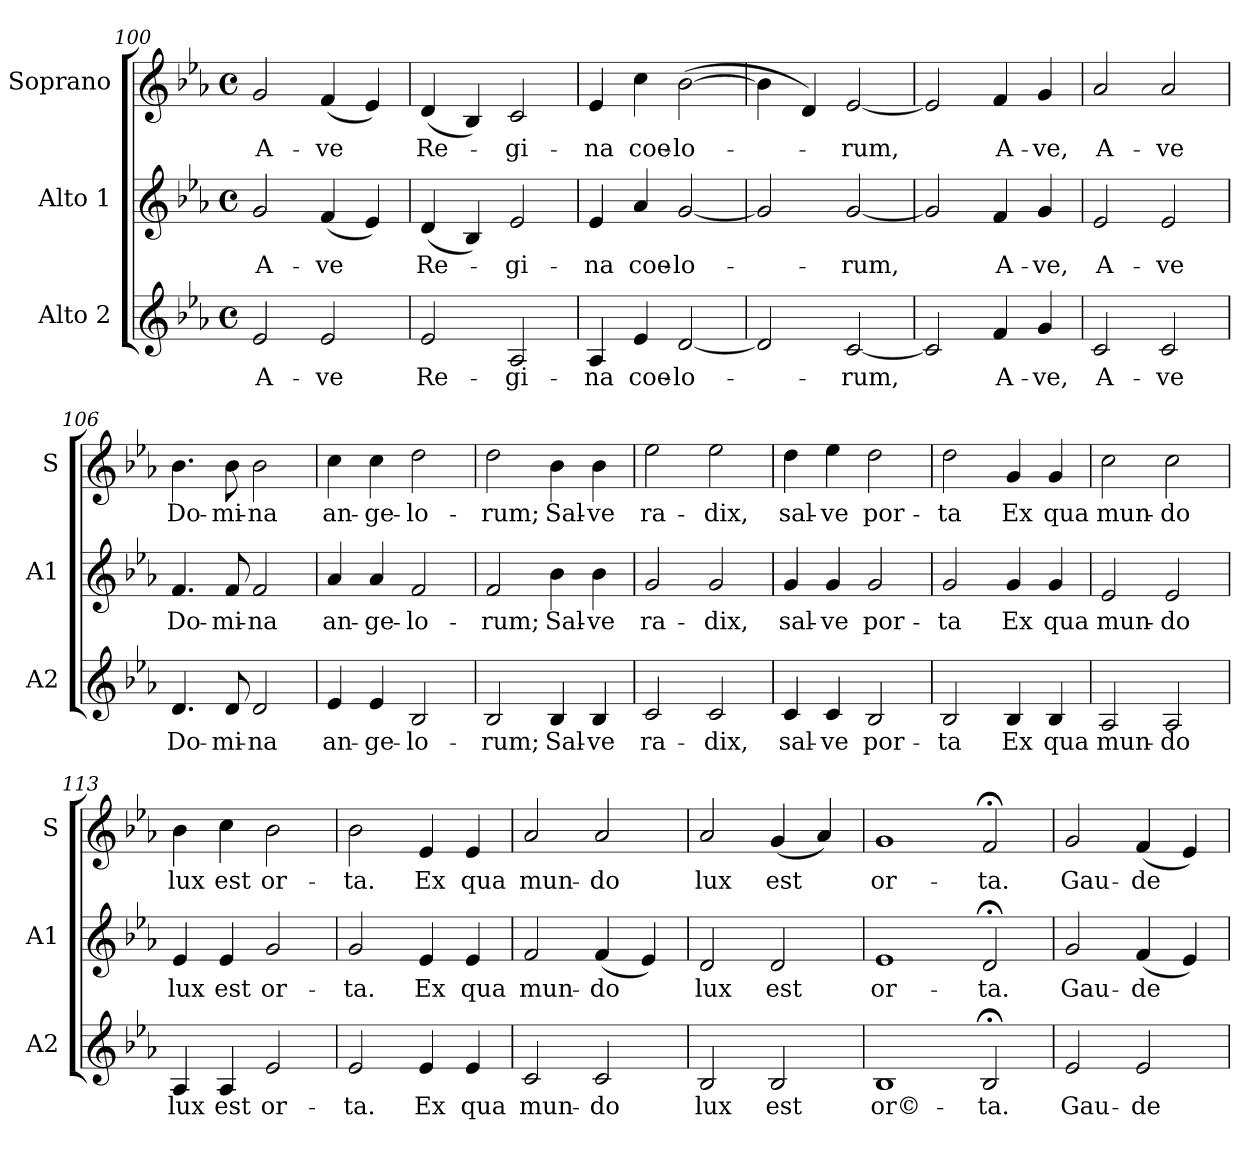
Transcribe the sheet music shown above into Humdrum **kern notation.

**kern	**text	**kern	**text	**kern	**text
*part3	*part3	*part2	*part2	*part1	*part1
*staff3	*staff3	*staff2	*staff2	*staff1	*staff1
*I"Alto 2	*	*I"Alto 1	*	*I"Soprano	*
*I'A2	*	*I'A1	*	*I'S	*
*clefG2	*	*clefG2	*	*clefG2	*
*k[b-e-a-]	*	*k[b-e-a-]	*	*k[b-e-a-]	*
*E-:	*	*E-:	*	*E-:	*
*M4/4	*	*M4/4	*	*M4/4	*
*met(c)	*	*met(c)	*	*met(c)	*
=100	=100	=100	=100	=100	=100
!	!LO:LY:b	!	!LO:LY:b	!	!LO:LY:b
2e-/	A-	2g/	A-	2g/	A-
!	!LO:LY:b	!	!LO:LY:b	!	!LO:LY:b
2e-/	-ve	(<4f/	-ve	(<4f/	-ve
.	.	4e-/)	.	4e-/)	.
=101	=101	=101	=101	=101	=101
!	!LO:LY:b	!	!LO:LY:b	!	!LO:LY:b
2e-/	Re-	(<4d/	Re-	(<4d/	Re-
.	.	4B-/)	.	4B-/)	.
!	!LO:LY:b	!	!LO:LY:b	!	!LO:LY:b
2A-/	-gi-	2e-/	-gi-	2c/	-gi-
=102	=102	=102	=102	=102	=102
!	!LO:LY:b	!	!LO:LY:b	!	!LO:LY:b
4A-/	-na	4e-/	-na	4e-/	-na
!	!LO:LY:b	!	!LO:LY:b	!	!LO:LY:b
4e-/	coe-	4a-/	coe-	4cc\	coe-
!	!LO:LY:b	!	!LO:LY:b	!	!LO:LY:b
[<2d/	-lo-	[<2g/	-lo-	(>[>2b-\	-lo-
=103	=103	=103	=103	=103	=103
2d/]	.	2g/]	.	4b-\]	.
.	.	.	.	4d/)	.
!	!LO:LY:b	!	!LO:LY:b	!	!LO:LY:b
[<2c/	-rum,	[<2g/	-rum,	[<2e-/	-rum,
=104	=104	=104	=104	=104	=104
2c/]	.	2g/]	.	2e-/]	.
!	!LO:LY:b	!	!LO:LY:b	!	!LO:LY:b
4f/	A-	4f/	A-	4f/	A-
!	!LO:LY:b	!	!LO:LY:b	!	!LO:LY:b
4g/	-ve,	4g/	-ve,	4g/	-ve,
!!LO:LB:g=z
=105	=105	=105	=105	=105	=105
!	!LO:LY:b	!	!LO:LY:b	!	!LO:LY:b
2c/	A-	2e-/	A-	2a-/	A-
!	!LO:LY:b	!	!LO:LY:b	!	!LO:LY:b
2c/	-ve	2e-/	-ve	2a-/	-ve
=106	=106	=106	=106	=106	=106
!	!LO:LY:b	!	!LO:LY:b	!	!LO:LY:b
4.d/	Do-	4.f/	Do-	4.b-\	Do-
!	!LO:LY:b	!	!LO:LY:b	!	!LO:LY:b
8d/	-mi-	8f/	-mi-	8b-\	-mi-
!	!LO:LY:b	!	!LO:LY:b	!	!LO:LY:b
2d/	-na	2f/	-na	2b-\	-na
=107	=107	=107	=107	=107	=107
!	!LO:LY:b	!	!LO:LY:b	!	!LO:LY:b
4e-/	an-	4a-/	an-	4cc\	an-
!	!LO:LY:b	!	!LO:LY:b	!	!LO:LY:b
4e-/	-ge-	4a-/	-ge-	4cc\	-ge-
!	!LO:LY:b	!	!LO:LY:b	!	!LO:LY:b
2B-/	-lo-	2f/	-lo-	2dd\	-lo-
=108	=108	=108	=108	=108	=108
!	!LO:LY:b	!	!LO:LY:b	!	!LO:LY:b
2B-/	-rum;	2f/	-rum;	2dd\	-rum;
!	!LO:LY:b	!	!LO:LY:b	!	!LO:LY:b
4B-/	Sal-	4b-\	Sal-	4b-\	Sal-
!	!LO:LY:b	!	!LO:LY:b	!	!LO:LY:b
4B-/	-ve	4b-\	-ve	4b-\	-ve
=109	=109	=109	=109	=109	=109
!	!LO:LY:b	!	!LO:LY:b	!	!LO:LY:b
2c/	ra-	2g/	ra-	2ee-\	ra-
!	!LO:LY:b	!	!LO:LY:b	!	!LO:LY:b
2c/	-dix,	2g/	-dix,	2ee-\	-dix,
!!LO:LB:g=z
=110	=110	=110	=110	=110	=110
!	!LO:LY:b	!	!LO:LY:b	!	!LO:LY:b
4c/	sal-	4g/	sal-	4dd\	sal-
!	!LO:LY:b	!	!LO:LY:b	!	!LO:LY:b
4c/	-ve	4g/	-ve	4ee-\	-ve
!	!LO:LY:b	!	!LO:LY:b	!	!LO:LY:b
2B-/	por-	2g/	por-	2dd\	por-
=111	=111	=111	=111	=111	=111
!	!LO:LY:b	!	!LO:LY:b	!	!LO:LY:b
2B-/	-ta	2g/	-ta	2dd\	-ta
!	!LO:LY:b	!	!LO:LY:b	!	!LO:LY:b
4B-/	Ex	4g/	Ex	4g/	Ex
!	!LO:LY:b	!	!LO:LY:b	!	!LO:LY:b
4B-/	qua	4g/	qua	4g/	qua
=112	=112	=112	=112	=112	=112
!	!LO:LY:b	!	!LO:LY:b	!	!LO:LY:b
2A-/	mun-	2e-/	mun-	2cc\	mun-
!	!LO:LY:b	!	!LO:LY:b	!	!LO:LY:b
2A-/	-do	2e-/	-do	2cc\	-do
=113	=113	=113	=113	=113	=113
!	!LO:LY:b	!	!LO:LY:b	!	!LO:LY:b
4A-/	lux	4e-/	lux	4b-\	lux
!	!LO:LY:b	!	!LO:LY:b	!	!LO:LY:b
4A-/	est	4e-/	est	4cc\	est
!	!LO:LY:b	!	!LO:LY:b	!	!LO:LY:b
2e-/	or-	2g/	or-	2b-\	or-
=114	=114	=114	=114	=114	=114
!	!LO:LY:b	!	!LO:LY:b	!	!LO:LY:b
2e-/	-ta.	2g/	-ta.	2b-\	-ta.
!	!LO:LY:b	!	!LO:LY:b	!	!LO:LY:b
4e-/	Ex	4e-/	Ex	4e-/	Ex
!	!LO:LY:b	!	!LO:LY:b	!	!LO:LY:b
4e-/	qua	4e-/	qua	4e-/	qua
!!LO:LB:g=z
=115	=115	=115	=115	=115	=115
!	!LO:LY:b	!	!LO:LY:b	!	!LO:LY:b
2c/	mun-	2f/	mun-	2a-/	mun-
!	!LO:LY:b	!	!LO:LY:b	!	!LO:LY:b
2c/	-do	(<4f/	-do	2a-/	-do
.	.	4e-/)	.	.	.
=116	=116	=116	=116	=116	=116
!	!LO:LY:b	!	!LO:LY:b	!	!LO:LY:b
2B-/	lux	2d/	lux	2a-/	lux
!	!LO:LY:b	!	!LO:LY:b	!	!LO:LY:b
2B-/	est	2d/	est	(<4g/	est
.	.	.	.	4a-/)	.
=117	=117	=117	=117	=117	=117
!	!LO:LY:b	!	!LO:LY:b	!	!LO:LY:b
1B-	or©-	1e-	or-	1g	or-
!	!LO:LY:b	!	!LO:LY:b	!	!LO:LY:b
2B-;/	-ta.	2d;/	-ta.	2f;/	-ta.
=118	=118	=118	=118	=118	=118
!	!LO:LY:b	!	!LO:LY:b	!	!LO:LY:b
2e-/	Gau-	2g/	Gau-	2g/	Gau-
!	!LO:LY:b	!	!LO:LY:b	!	!LO:LY:b
2e-/	-de	(<4f/	-de	(<4f/	-de
.	.	4e-/)	.	4e-/)	.
=	=	=	=	=	=
*-	*-	*-	*-	*-	*-
